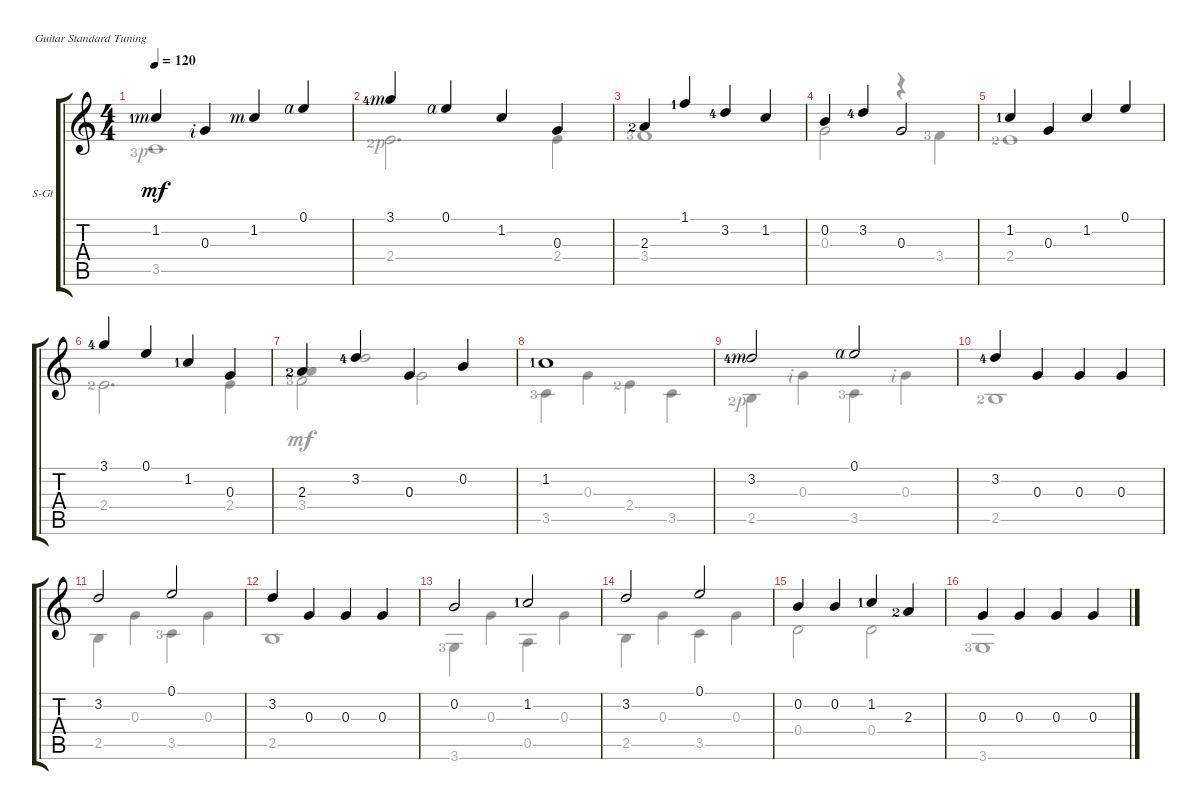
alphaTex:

\defaultSystemsLayout 4
\bracketExtendMode groupsimilarinstruments
\firstSystemTrackNameOrientation horizontal
\otherSystemsTrackNameOrientation horizontal
\track ("Steel Guitar" "S-Gt") {instrument acousticguitarsteel}
\staff {score tabs}
\tuning (E4 B3 G3 D3 A2 E2)
\voice
\ts (4 4)
\tempo 120
\clef g2
\ks c
1.2{lf 2 rf 3}.4{dy mf instrument acousticguitarsteel} 0.3{rf 2}.4 1.2{rf 3}.4 0.1{rf 4}.4 |
3.1{lf 5 rf 3}.4 0.1{rf 4}.4 1.2.4 0.3.4 |
2.3{lf 3}.4 1.1{lf 2}.4 3.2{lf 5}.4 1.2.4 |
0.2.4 3.2{lf 5}.4 0.3.2 |
1.2{lf 2}.4 0.3.4 1.2.4 0.1.4 |
3.1{lf 5}.4 0.1.4 1.2{lf 2}.4 0.3.4 |
2.3{lf 3}.4 3.2{lf 5}.4 0.3.4 0.2.4 |
1.2{lf 2}.1 |
3.2{lf 5 rf 3}.2 0.1{rf 4}.2 |
3.2{lf 5}.4 0.3.4 0.3.4 0.3.4 |
3.2.2 0.1.2 |
3.2.4 0.3.4 0.3.4 0.3.4 |
0.2.2 1.2{lf 2}.2 |
3.2.2 0.1.2 |
0.2.4 0.2.4 1.2{lf 2}.4 2.3{lf 3}.4 |
0.3.4 0.3.4 0.3.4 0.3.4
\voice
\clef g2
\ottava regular
\simile none
\ks c
3.5{lf 4 rf 1}.1{dy mf} |
2.4{lf 3 rf 1}.2{d} 2.4.4 |
3.4{lf 4}.1 |
0.3.2 r.4 3.4{lf 4}.4 |
2.4{lf 3}.1 |
2.4{lf 3}.2{d} 2.4.4 |
3.4{lf 4}.2 0.3.2 |
3.5{lf 4}.4 0.3.4 2.4{lf 3}.4 3.5.4 |
2.5{lf 3 rf 1}.4 0.3{rf 2}.4 3.5{lf 4}.4 0.3{rf 2}.4 |
2.5{lf 3}.1 |
2.5.4 0.3.4 3.5{lf 4}.4 0.3.4 |
2.5.1 |
3.6{lf 4}.4 0.3.4 0.5.4 0.3.4 |
2.5.4 0.3.4 3.5.4 0.3.4 |
0.4.2 0.4.2 |
3.6{lf 4}.1
\voice
\clef g2
\ottava regular
\simile none
\ks c
|
|
|
|
|
|
2.3{lf 3}.4{beam invert} 3.2{lf 5}.2{beam invert} |
|
|
|
|
|
|
|
|
